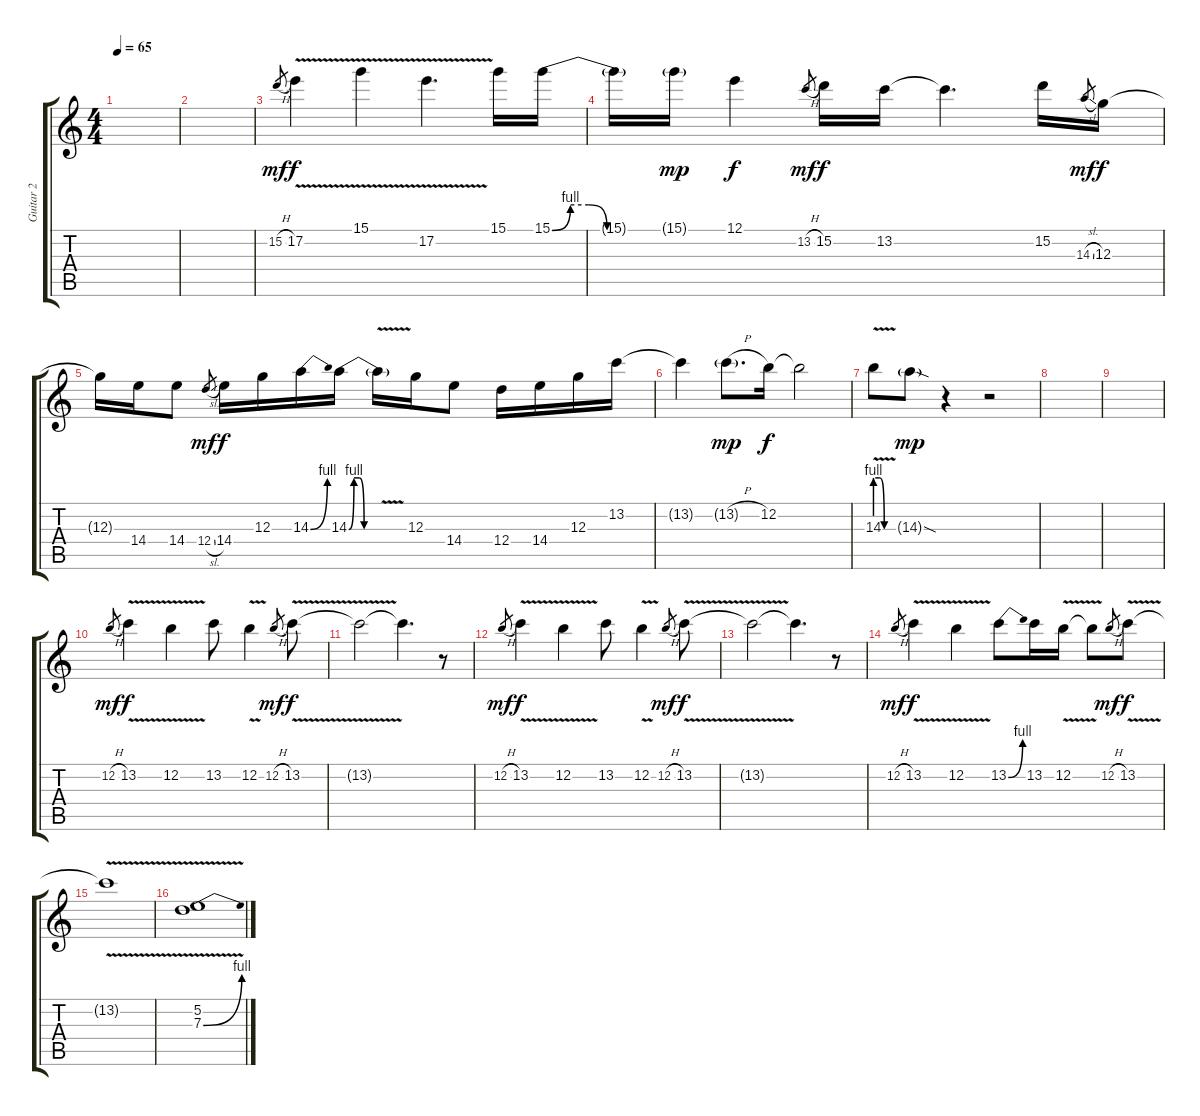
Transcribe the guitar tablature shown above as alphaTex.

\track ("Guitar 2" "Guitar 2") {instrument overdrivenguitar}
\staff {score tabs}
\tuning (E4 B3 G3 D3 A2 E2) {hide}
\ts (4 4)
\tempo 65
\clef g2
\ks c
|
|
15.2{h}.8{gr dy mf} 17.2{v}.4{dy f} 15.1{v}.4 17.2{v}.4{d} 15.1.16 15.1{be (custom 0 0 10 4 20 4 30 0 60 0)}.16 |
15.1{t}.16 15.1{g}.16{dy mp} 12.1.4{dy f} 13.2{h}.8{gr dy mf} 15.2.16{dy f} 13.2.16 13.2{t}.4{d} 15.2.16 14.3{sl}.8{gr dy mf} 12.3.16{dy f} |
12.3{t}.16 14.4.16 14.4.8 12.4{sl}.8{gr dy mf} 14.4.16{dy f} 12.3.16 14.3{be (bend 0 0 60 4)}.16 14.3{be (custom 0 0 10 4 20 4 30 0 60 0)}.16 14.3{v t}.16 12.3.16 14.4.8 12.4.16 14.4.16 12.3.16 13.2.16 |
13.2{t}.4 13.2{h g}.8{d dy mp} 12.2.16{dy f} 12.2{t}.2 |
14.3{be (custom 0 4 15 4 30 0 60 0) v}.8 14.3{sod g}.8{dy mp} r.4 r.2 |
|
|
12.2{h}.8{gr dy mf} 13.2{v}.4{dy f} 12.2{v}.4 13.2.8 12.2{v}.4 12.2{h}.8{gr dy mf} 13.2{v}.8{dy f} |
13.2{t}.2 13.2{t}.4{d} r.8 |
12.2{h}.8{gr dy mf} 13.2{v}.4{dy f} 12.2{v}.4 13.2.8 12.2{v}.4 12.2{h}.8{gr dy mf} 13.2{v}.8{dy f} |
13.2{t}.2 13.2{t}.4{d} r.8 |
12.2{h}.8{gr dy mf} 13.2{v}.4{dy f} 12.2{v}.4 13.2{be (bend 0 0 60 4)}.8 13.2.16 12.2{v}.16 12.2{t}.8 12.2{h}.8{gr dy mf} 13.2{v}.8{dy f} |
13.2{t}.1 |
(5.2 7.3{be (bend 0 0 60 4) v}).1
